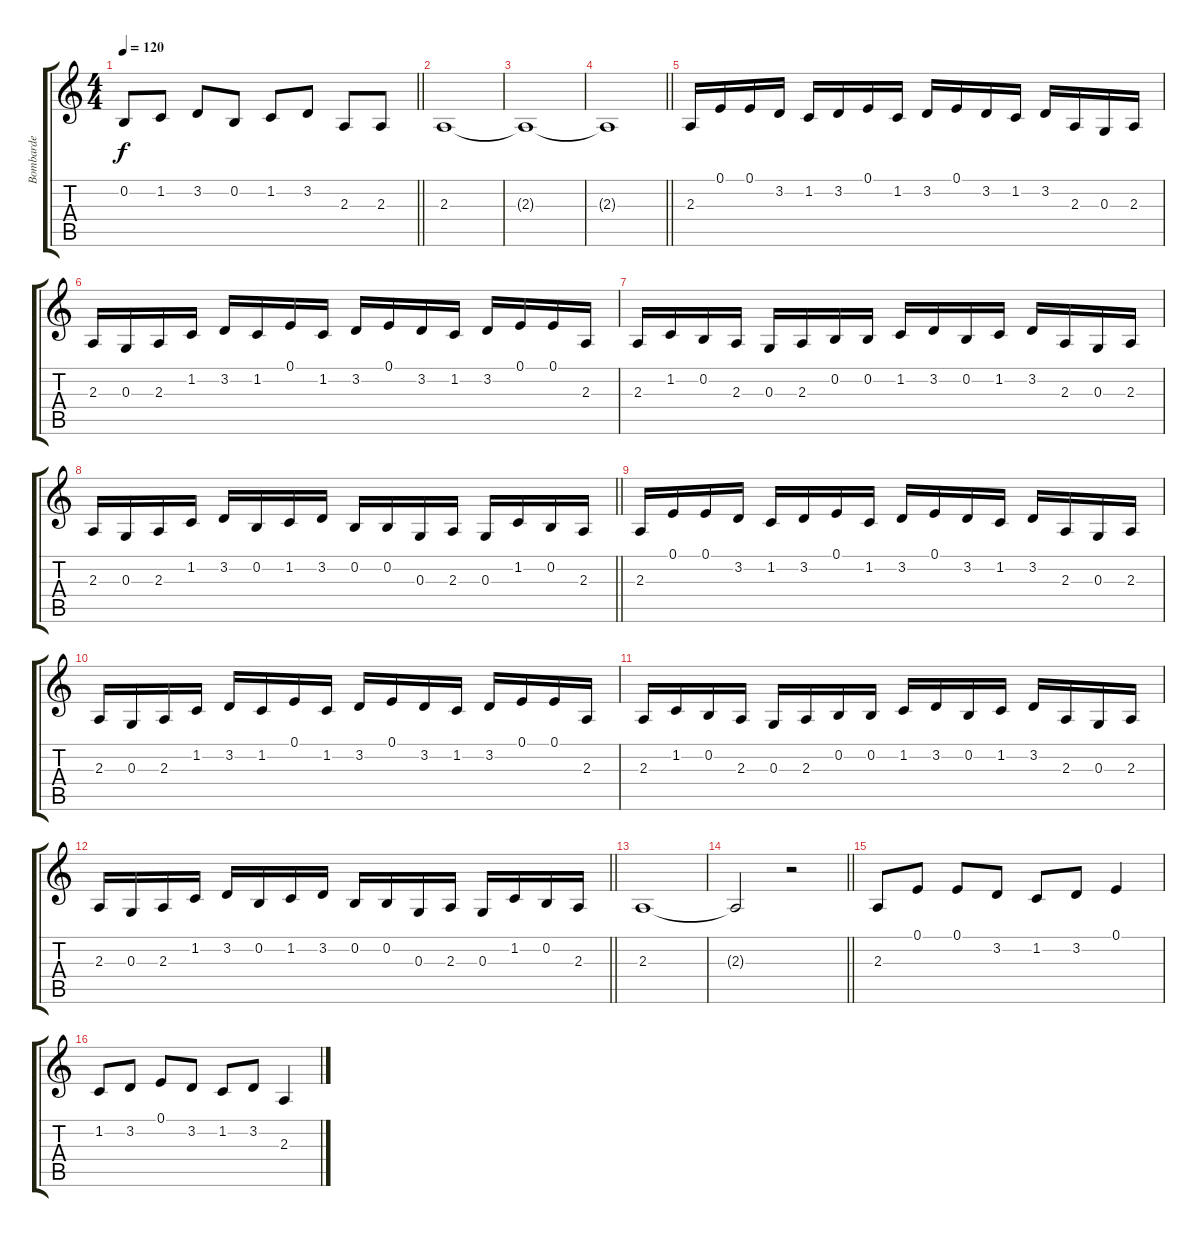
\track ("Bombarde" "Bombarde") {instrument oboe}
\staff {score tabs}
\tuning (E4 B3 G3 D3 A2 E2) {hide}
\ts (4 4)
\tempo 120
\clef g2
\barLineRight lightlight
\ks c
0.2.8{dy f} 1.2.8 3.2.8 0.2.8 1.2.8 3.2.8 2.3.8 2.3.8 |
\section ("" "")
2.3.1 |
2.3{t}.1 |
\barLineRight lightlight
2.3{t}.1 |
\section ("" "")
2.3.16 0.1.16 0.1.16 3.2.16 1.2.16 3.2.16 0.1.16 1.2.16 3.2.16 0.1.16 3.2.16 1.2.16 3.2.16 2.3.16 0.3.16 2.3.16 |
2.3.16 0.3.16 2.3.16 1.2.16 3.2.16 1.2.16 0.1.16 1.2.16 3.2.16 0.1.16 3.2.16 1.2.16 3.2.16 0.1.16 0.1.16 2.3.16 |
2.3.16 1.2.16 0.2.16 2.3.16 0.3.16 2.3.16 0.2.16 0.2.16 1.2.16 3.2.16 0.2.16 1.2.16 3.2.16 2.3.16 0.3.16 2.3.16 |
\barLineRight lightlight
2.3.16 0.3.16 2.3.16 1.2.16 3.2.16 0.2.16 1.2.16 3.2.16 0.2.16 0.2.16 0.3.16 2.3.16 0.3.16 1.2.16 0.2.16 2.3.16 |
2.3.16 0.1.16 0.1.16 3.2.16 1.2.16 3.2.16 0.1.16 1.2.16 3.2.16 0.1.16 3.2.16 1.2.16 3.2.16 2.3.16 0.3.16 2.3.16 |
2.3.16 0.3.16 2.3.16 1.2.16 3.2.16 1.2.16 0.1.16 1.2.16 3.2.16 0.1.16 3.2.16 1.2.16 3.2.16 0.1.16 0.1.16 2.3.16 |
2.3.16 1.2.16 0.2.16 2.3.16 0.3.16 2.3.16 0.2.16 0.2.16 1.2.16 3.2.16 0.2.16 1.2.16 3.2.16 2.3.16 0.3.16 2.3.16 |
\barLineRight lightlight
2.3.16 0.3.16 2.3.16 1.2.16 3.2.16 0.2.16 1.2.16 3.2.16 0.2.16 0.2.16 0.3.16 2.3.16 0.3.16 1.2.16 0.2.16 2.3.16 |
2.3.1 |
\barLineRight lightlight
2.3{t}.2 r.2 |
2.3.8 0.1.8 0.1.8 3.2.8 1.2.8 3.2.8 0.1.4 |
1.2.8 3.2.8 0.1.8 3.2.8 1.2.8 3.2.8 2.3.4
